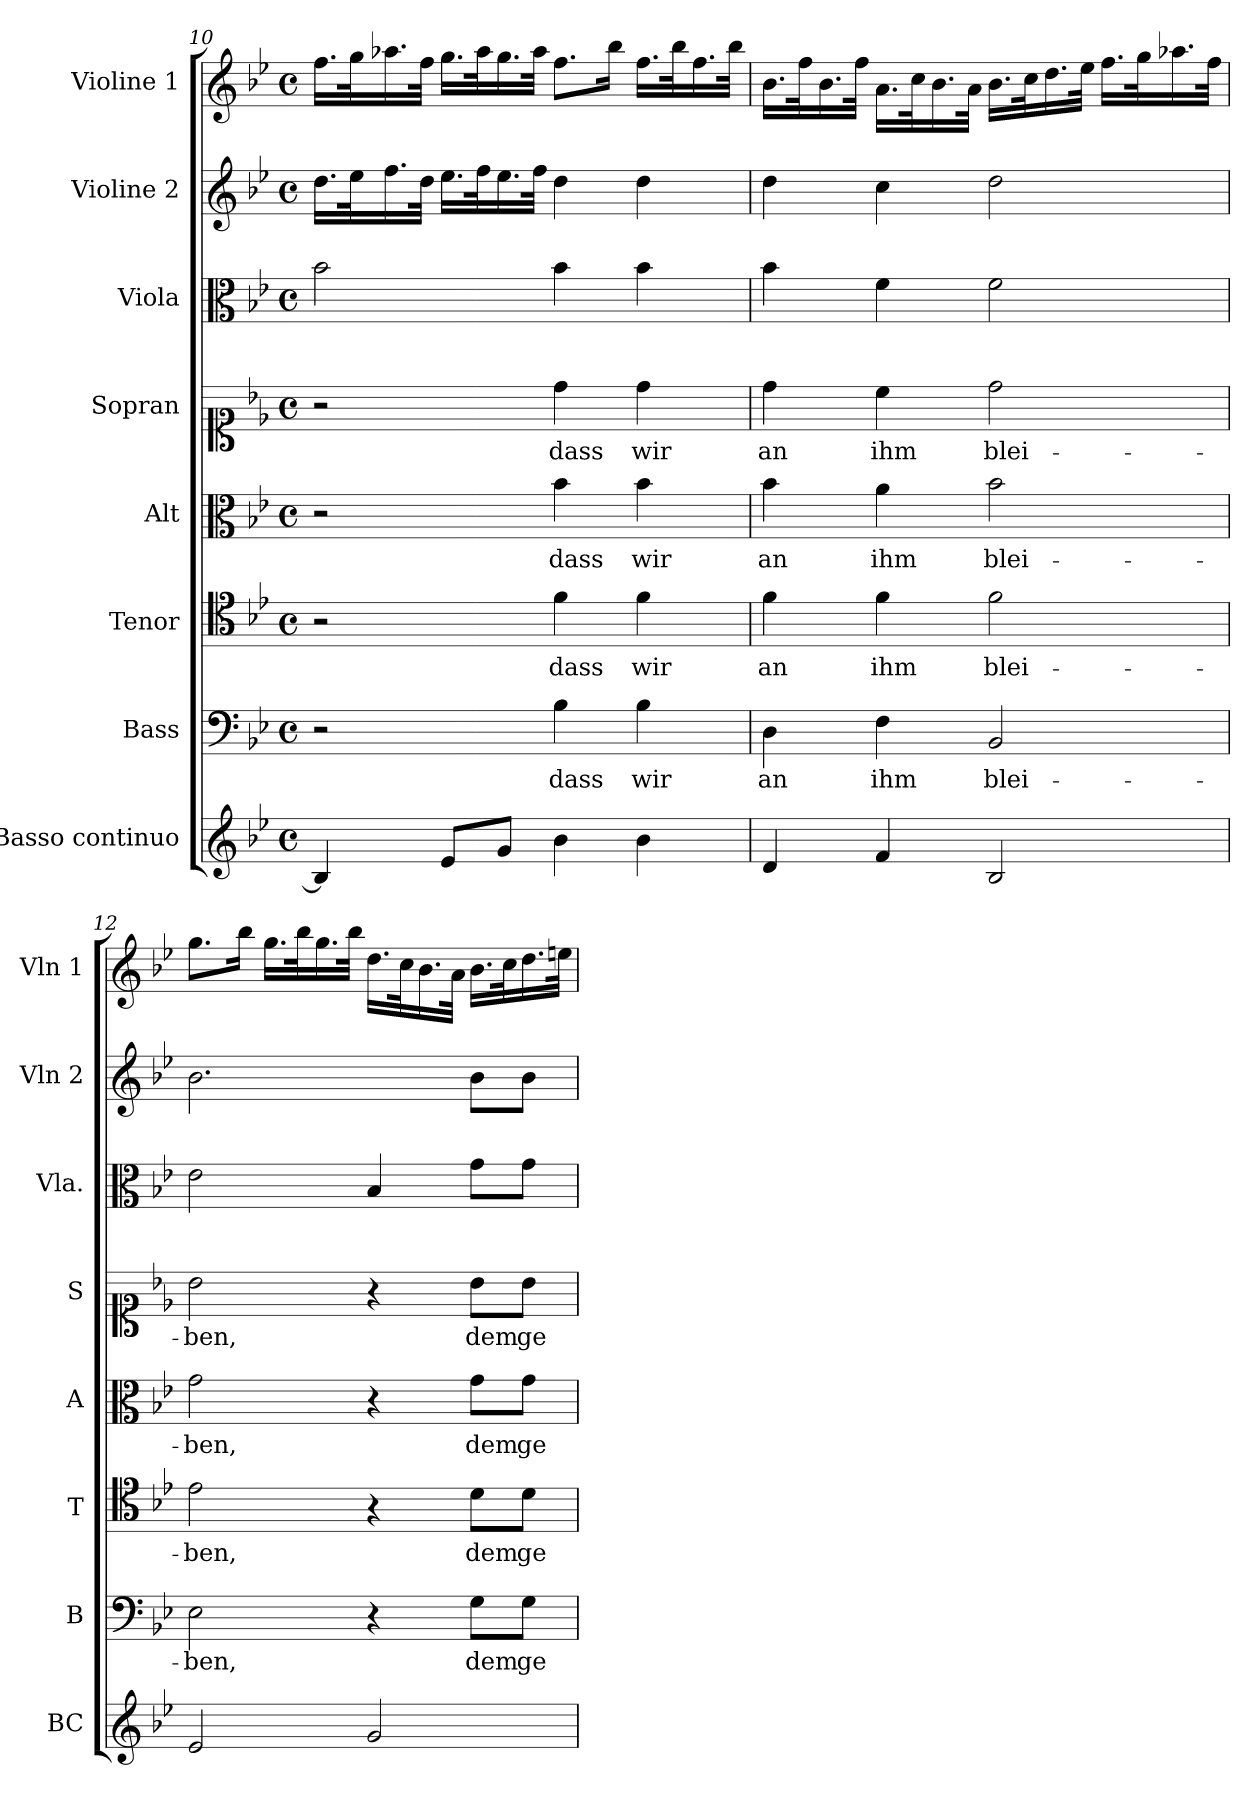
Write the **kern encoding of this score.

**kern	**kern	**text	**kern	**text	**kern	**text	**kern	**text	**kern	**kern	**kern
*part8	*part7	*part7	*part6	*part6	*part5	*part5	*part4	*part4	*part3	*part2	*part1
*staff8	*staff7	*staff7	*staff6	*staff6	*staff5	*staff5	*staff4	*staff4	*staff3	*staff2	*staff1
*I"Basso continuo	*I"Bass	*	*I"Tenor	*	*I"Alt	*	*I"Sopran	*	*I"Viola	*I"Violine 2	*I"Violine 1
*I'BC	*I'B	*	*I'T	*	*I'A	*	*I'S	*	*I'Vla.	*I'Vln 2	*I'Vln 1
!!LO:PB:g=z
*clefG2	*clefF4	*	*clefC4	*	*clefC3	*	*clefC1	*	*clefC3	*clefG2	*clefG2
*k[b-e-]	*k[b-e-]	*	*k[b-e-]	*	*k[b-e-]	*	*k[b-e-]	*	*k[b-e-]	*k[b-e-]	*k[b-e-]
*M4/4	*M4/4	*	*M4/4	*	*M4/4	*	*M4/4	*	*M4/4	*M4/4	*M4/4
*met(c)	*met(c)	*	*met(c)	*	*met(c)	*	*met(c)	*	*met(c)	*met(c)	*met(c)
=10	=10	=10	=10	=10	=10	=10	=10	=10	=10	=10	=10
4B-/]	2r	.	2r	.	2r	.	2r	.	2b-\	16.dd\LL	16.ff\LL
.	.	.	.	.	.	.	.	.	.	32ee-\K	32gg\K
.	.	.	.	.	.	.	.	.	.	16.ff\	16.aa-X\
.	.	.	.	.	.	.	.	.	.	32dd\JJk	32ff\JJk
8e-/L	.	.	.	.	.	.	.	.	.	16.ee-\LL	16.gg\LL
.	.	.	.	.	.	.	.	.	.	32ff\K	32aa-\K
8g/J	.	.	.	.	.	.	.	.	.	16.ee-\	16.gg\
.	.	.	.	.	.	.	.	.	.	32ff\JJk	32aa-\JJk
!	!	!LO:LY:b	!	!LO:LY:b	!	!LO:LY:b	!	!LO:LY:b	!	!	!
4b-\	4B-\	dass	4f\	dass	4b-\	dass	4dd\	dass	4b-\	4dd\	8.ff\L
.	.	.	.	.	.	.	.	.	.	.	16bb-\Jk
!	!	!LO:LY:b	!	!LO:LY:b	!	!LO:LY:b	!	!LO:LY:b	!	!	!
4b-\	4B-\	wir	4f\	wir	4b-\	wir	4dd\	wir	4b-\	4dd\	16.ff\LL
.	.	.	.	.	.	.	.	.	.	.	32bb-\K
.	.	.	.	.	.	.	.	.	.	.	16.ff\
.	.	.	.	.	.	.	.	.	.	.	32bb-\JJk
=11	=11	=11	=11	=11	=11	=11	=11	=11	=11	=11	=11
!	!	!LO:LY:b	!	!LO:LY:b	!	!LO:LY:b	!	!LO:LY:b	!	!	!
4d/	4D\	an	4f\	an	4b-\	an	4dd\	an	4b-\	4dd\	16.b-\LL
.	.	.	.	.	.	.	.	.	.	.	32ff\K
.	.	.	.	.	.	.	.	.	.	.	16.b-\
.	.	.	.	.	.	.	.	.	.	.	32ff\JJk
!	!	!LO:LY:b	!	!LO:LY:b	!	!LO:LY:b	!	!LO:LY:b	!	!	!
4f/	4F\	ihm	4f\	ihm	4a\	ihm	4cc\	ihm	4f\	4cc\	16.a\LL
.	.	.	.	.	.	.	.	.	.	.	32cc\K
.	.	.	.	.	.	.	.	.	.	.	16.b-\
.	.	.	.	.	.	.	.	.	.	.	32a\JJk
!	!	!LO:LY:b	!	!LO:LY:b	!	!LO:LY:b	!	!LO:LY:b	!	!	!
2B-/	2BB-/	blei-	2f\	blei-	2b-\	blei-	2dd\	blei-	2f\	2dd\	16.b-\LL
.	.	.	.	.	.	.	.	.	.	.	32cc\K
.	.	.	.	.	.	.	.	.	.	.	16.dd\
.	.	.	.	.	.	.	.	.	.	.	32ee-\JJk
.	.	.	.	.	.	.	.	.	.	.	16.ff\LL
.	.	.	.	.	.	.	.	.	.	.	32gg\K
.	.	.	.	.	.	.	.	.	.	.	16.aa-X\
.	.	.	.	.	.	.	.	.	.	.	32ff\JJk
!!LO:PB:g=z
=12	=12	=12	=12	=12	=12	=12	=12	=12	=12	=12	=12
!	!	!LO:LY:b	!	!LO:LY:b	!	!LO:LY:b	!	!LO:LY:b	!	!	!
2e-/	2E-\	-ben,	2e-\	-ben,	2g\	-ben,	2b-\	-ben,	2e-\	2.b-\	8.gg\L
.	.	.	.	.	.	.	.	.	.	.	16bb-\Jk
.	.	.	.	.	.	.	.	.	.	.	16.gg\LL
.	.	.	.	.	.	.	.	.	.	.	32bb-\K
.	.	.	.	.	.	.	.	.	.	.	16.gg\
.	.	.	.	.	.	.	.	.	.	.	32bb-\JJk
2g/	4r	.	4r	.	4r	.	4r	.	4B-/	.	16.dd\LL
.	.	.	.	.	.	.	.	.	.	.	32cc\K
.	.	.	.	.	.	.	.	.	.	.	16.b-\
.	.	.	.	.	.	.	.	.	.	.	32a\JJk
!	!	!LO:LY:b	!	!LO:LY:b	!	!LO:LY:b	!	!LO:LY:b	!	!	!
.	8G\L	dem	8d\L	dem	8g\L	dem	8b-\L	dem	8g\L	8b-\L	16.b-\LL
.	.	.	.	.	.	.	.	.	.	.	32cc\K
!	!	!LO:LY:b	!	!LO:LY:b	!	!LO:LY:b	!	!LO:LY:b	!	!	!
.	8G\J	ge-	8d\J	ge-	8g\J	ge-	8b-\J	ge-	8g\J	8b-\J	16.dd\
.	.	.	.	.	.	.	.	.	.	.	32een\JJk
=	=	=	=	=	=	=	=	=	=	=	=
*-	*-	*-	*-	*-	*-	*-	*-	*-	*-	*-	*-
